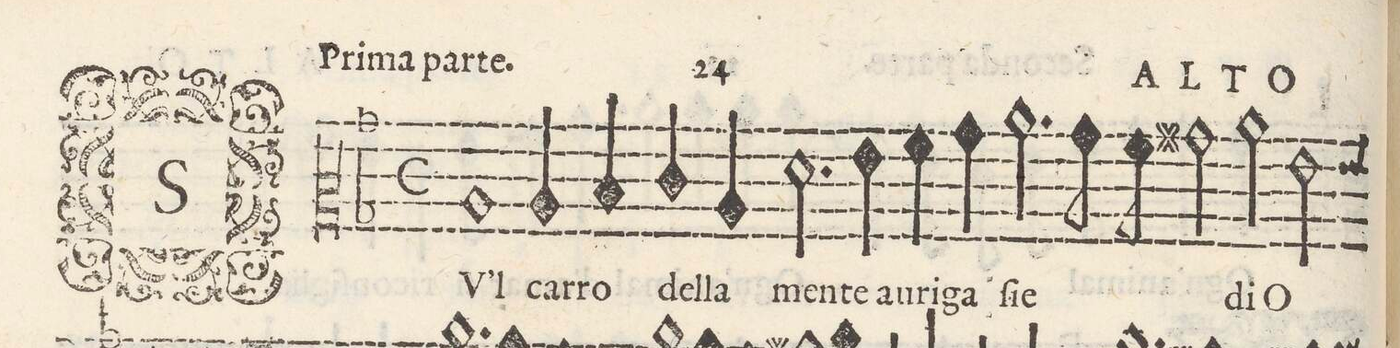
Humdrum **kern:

**kern	**text
*I"ALTO	*
*clefC2	*
*k[b-]	*
*met(C)	*
*M2/1	*
1c	SV`l
4c/	car-
4d/	-ro
4e/	del-
4c/	-la
=2-	=2-
2.f\	men-
4g\	-te au-
4a\	-ri-
4b-\	-ga
2.cc\	ſie-
=3-	=3-
8b-\	.
8a\	.
2bn\	.
2cc\	-di
2g\	O
=4-	=4-
*-	*-
